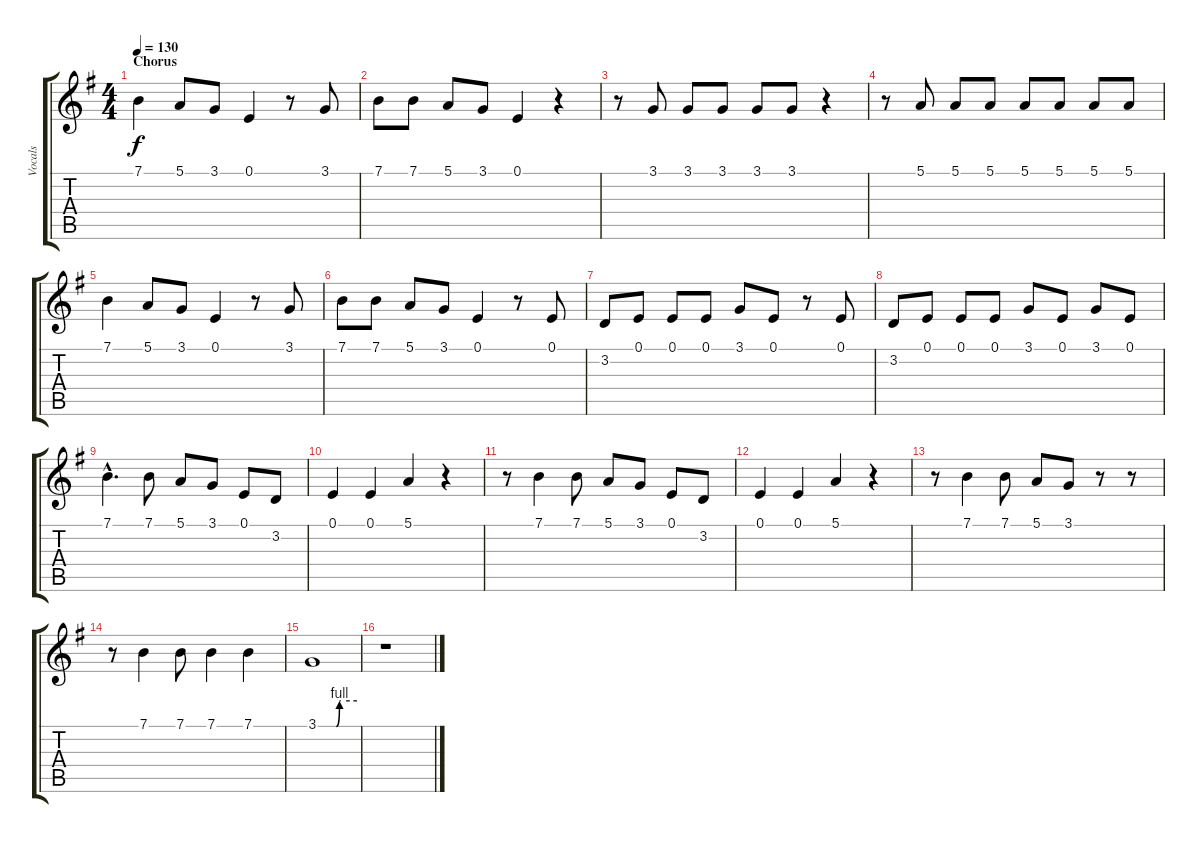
\track ("Vocals" "Vocals") {instrument altosax}
\staff {score tabs}
\tuning (E4 B3 G3 D3 A2 E2) {hide}
\ts (4 4)
\section ("" "Chorus")
\tempo 130
\clef g2
\ks g
7.1.4{dy f} 5.1.8 3.1.8 0.1.4 r.8 3.1.8 |
7.1.8 7.1.8 5.1.8 3.1.8 0.1.4 r.4 |
r.8 3.1.8 3.1.8 3.1.8 3.1.8 3.1.8 r.4 |
r.8 5.1.8 5.1.8 5.1.8 5.1.8 5.1.8 5.1.8 5.1.8 |
7.1.4 5.1.8 3.1.8 0.1.4 r.8 3.1.8 |
7.1.8 7.1.8 5.1.8 3.1.8 0.1.4 r.8 0.1.8 |
3.2.8 0.1.8 0.1.8 0.1.8 3.1.8 0.1.8 r.8 0.1.8 |
3.2.8 0.1.8 0.1.8 0.1.8 3.1.8 0.1.8 3.1.8 0.1.8 |
7.1{hac}.4{d} 7.1.8 5.1.8 3.1.8 0.1.8 3.2.8 |
0.1.4 0.1.4 5.1.4 r.4 |
r.8 7.1.4 7.1.8 5.1.8 3.1.8 0.1.8 3.2.8 |
0.1.4 0.1.4 5.1.4 r.4 |
r.8 7.1.4 7.1.8 5.1.8 3.1.8 r.8 r.8 |
r.8 7.1.4 7.1.8 7.1.4 7.1.4 |
3.1{be (custom 0 0 24 0 28 0 33 4 35 4 60 4)}.1 |
r.1
